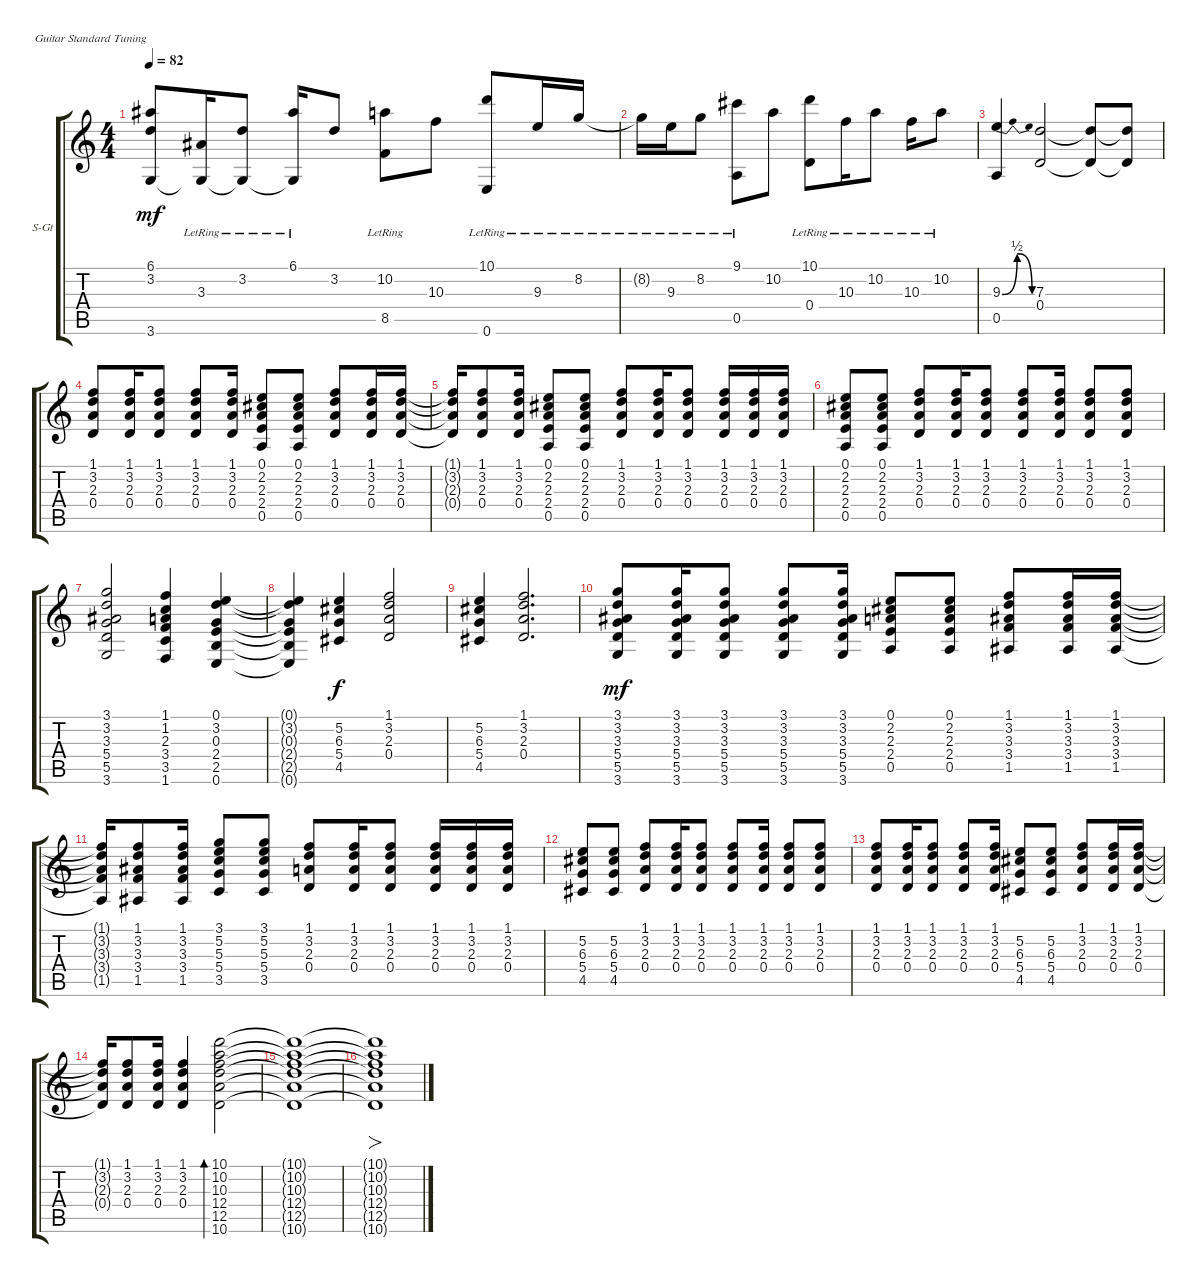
\defaultSystemsLayout 4
\bracketExtendMode groupsimilarinstruments
\firstSystemTrackNameOrientation horizontal
\otherSystemsTrackNameOrientation horizontal
\track ("Steel Guitar" "S-Gt") {instrument acousticguitarsteel}
\staff {score tabs}
\tuning (E4 B3 G3 D3 A2 E2)
\ts (4 4)
\tempo 82
\clef g2
\ks c
(6.1 3.2 3.6).8{dy mf} (3.6{lr t} 3.3{lr}).16 (3.6{lr t} 3.2{lr}).8 (6.1{lr} 3.6{lr t}).16 3.2.8 (10.2{lr} 8.5{lr}).8 10.3.8 (10.1{lr} 0.6{lr}).8 9.3{lr}.16 8.2{lr}.16 |
8.2{lr t}.16 9.3{lr}.16 8.2{lr}.8 (9.1{lr} 0.5{lr}).8 10.2.8 (0.4{lr} 10.1{lr}).8 10.3{lr}.16 10.2{lr}.8 10.3{lr}.16 10.2{lr}.8 |
(0.5 9.3{be (bendrelease 14.399999999999999 0 35.4 2 36 2 59.4 0)}).4 (0.4 7.3).2 (0.4{t} 7.3{t}).8 (0.4{t} 7.3{t}).8 |
(0.4 2.3 3.2 1.1).8 (1.1 0.4 2.3 3.2).16 (1.1 0.4 2.3 3.2).8 (1.1 0.4 2.3 3.2).8 (1.1 0.4 2.3 3.2).16 (0.1 2.2 2.3 2.4 0.5).8 (0.1 2.2 2.4 2.3 0.5).8 (1.1 0.4 2.3 3.2).8 (1.1 0.4 2.3 3.2).16 (1.1 0.4 2.3 3.2).16 |
(1.1{t} 3.2{t} 2.3{t} 0.4{t}).16 (1.1 0.4 2.3 3.2).8 (1.1 0.4 2.3 3.2).16 (0.1 2.4 2.3 2.2 0.5).8 (0.1 2.4 2.3 2.2 0.5).8 (1.1 0.4 2.3 3.2).8 (1.1 0.4 2.3 3.2).16 (1.1 0.4 2.3 3.2).8 (1.1 0.4 2.3 3.2).16 (1.1 0.4 2.3 3.2).16 (1.1 0.4 2.3 3.2).16 |
(0.1 2.2 2.3 2.4 0.5).8 (0.1 2.2 0.5 2.4 2.3).8 (1.1 3.2 2.3 0.4).8 (1.1 3.2 2.3 0.4).16 (1.1 3.2 2.3 0.4).8 (1.1 3.2 2.3 0.4).8 (1.1 3.2 2.3 0.4).16 (1.1 3.2 2.3 0.4).8 (1.1 3.2 2.3 0.4).8 |
(3.6 5.5 5.4 3.3 3.2 3.1).2 (1.1 1.2 2.3 3.4 3.5 1.6).4 (0.6 2.5 2.4 0.3 3.2 0.1).4 |
(0.1{t} 3.2{t} 0.3{t} 2.4{t} 2.5{t} 0.6{t}).4 (4.5 5.4 6.3 5.2).4{dy f} (0.4 2.3 3.2 1.1).2 |
(4.5 5.4 6.3 5.2).4 (0.4 2.3 3.2 1.1).2{d} |
(3.6 5.5 5.4 3.3 3.2 3.1).8{dy mf} (3.6 5.5 5.4 3.3 3.2 3.1).16 (3.6 5.5 5.4 3.3 3.2 3.1).8 (3.6 5.5 5.4 3.3 3.2 3.1).8 (3.6 5.5 5.4 3.3 3.2 3.1).16 (0.5 2.4 2.3 2.2 0.1).8 (0.5 0.1 2.2 2.3 2.4).8 (1.5 3.4 3.3 3.2 1.1).8 (1.5 3.2 3.4 3.3 1.1).16 (1.5 3.2 3.4 3.3 1.1).16 |
(1.5{t} 1.1{t} 3.2{t} 3.3{t} 3.4{t}).16 (1.5 3.2 3.3 3.4 1.1).8 (1.5 3.3 3.4 3.2 1.1).16 (3.5 5.4 5.3 5.2 3.1).8 (3.5 5.2 3.1 5.3 5.4).8 (0.4 2.3 3.2 1.1).8 (0.4 2.3 3.2 1.1).16 (0.4 2.3 3.2 1.1).8 (0.4 2.3 3.2 1.1).16 (0.4 2.3 3.2 1.1).16 (0.4 2.3 3.2 1.1).16 |
(4.5 5.4 6.3 5.2).8 (4.5 5.4 6.3 5.2).8 (0.4 1.1 3.2 2.3).8 (0.4 1.1 3.2 2.3).16 (0.4 1.1 3.2 2.3).8 (0.4 1.1 3.2 2.3).8 (0.4 1.1 3.2 2.3).16 (0.4 1.1 3.2 2.3).8 (0.4 1.1 3.2 2.3).8 |
(0.4 1.1 3.2 2.3).8 (0.4 1.1 3.2 2.3).16 (0.4 1.1 3.2 2.3).8 (0.4 1.1 3.2 2.3).8 (0.4 1.1 3.2 2.3).16 (4.5 5.4 6.3 5.2).8 (4.5 5.4 6.3 5.2).8 (0.4 2.3 3.2 1.1).8 (0.4 2.3 3.2 1.1).16 (0.4 2.3 3.2 1.1).16 |
(0.4{t} 1.1{t} 3.2{t} 2.3{t}).16 (0.4 1.1 3.2 2.3).8 (0.4 1.1 3.2 2.3).16 (0.4 1.1 3.2 2.3).4 (10.6 12.5 12.4 10.3 10.2 10.1).2{bd 529} |
(10.1{t} 10.2{t} 10.3{t} 12.4{t} 12.5{t} 10.6{t}).1 |
(10.6{t} 12.5{t} 12.4{t} 10.3{t} 10.2{t} 10.1{t}).1{fo}
